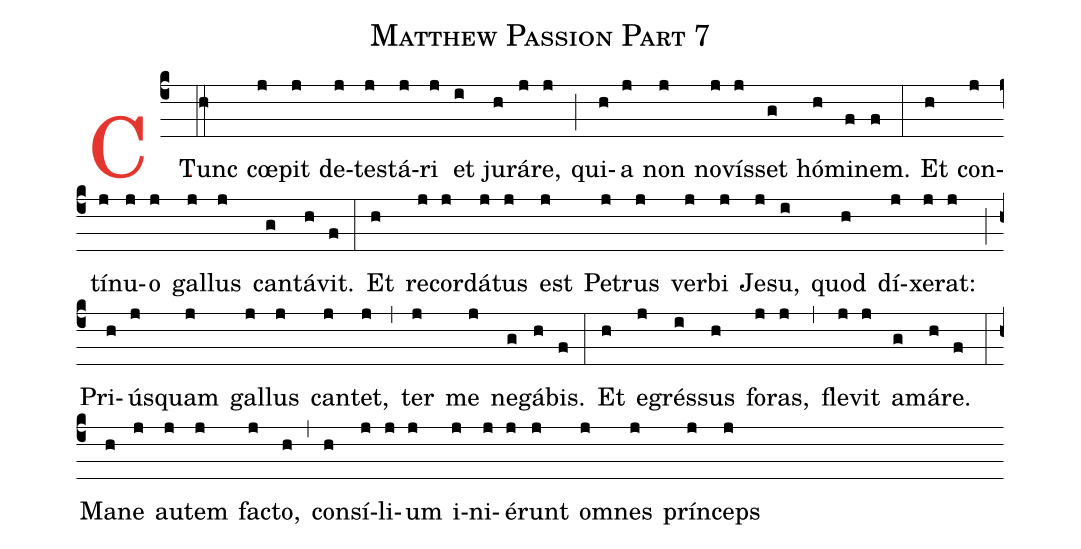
name:Matthew Passion Part 7;
%%
(c4) <c>C.</c>(::) Tunc(h) c<sp>oe</sp>(j)pit(j) de(j)tes(j)tá(j)ri(j) et(i) ju(h)rá(j)re,(j) (;) qui(h)a(j) non(j) no(j)vís(j)set(g) hó(h)mi(f)nem.(f) (:) Et(h) con(j)tí(j)nu(j)o(j) gal(j)lus(j) can(g)tá(h)vit.(f) (:) Et(h) re(j)cor(j)dá(j)tus(j) est(j) Pet(j)rus(j) ver(j)bi(j) Je(j)su,(i) quod(h) dí(j)xe(j)rat:(j) (;) Pri(h)ús(j)quam(j) gal(j)lus(j) can(j)tet,(j) (,) ter(j) me(j) ne(g)gá(h)bis.(f) (:) Et(h) eg(j)rés(i)sus(h) fo(j)ras,(j) (,) fle(j)vit(j) a(g)má(h)re.(f) (:) Ma(h)ne(j) au(j)tem(j) fac(j)to,(h) (,) con(h)sí(j)li(j)um(j) i(j)ni(j)é(j)runt(j) om(j)nes(j) prín(j)ceps(j)
